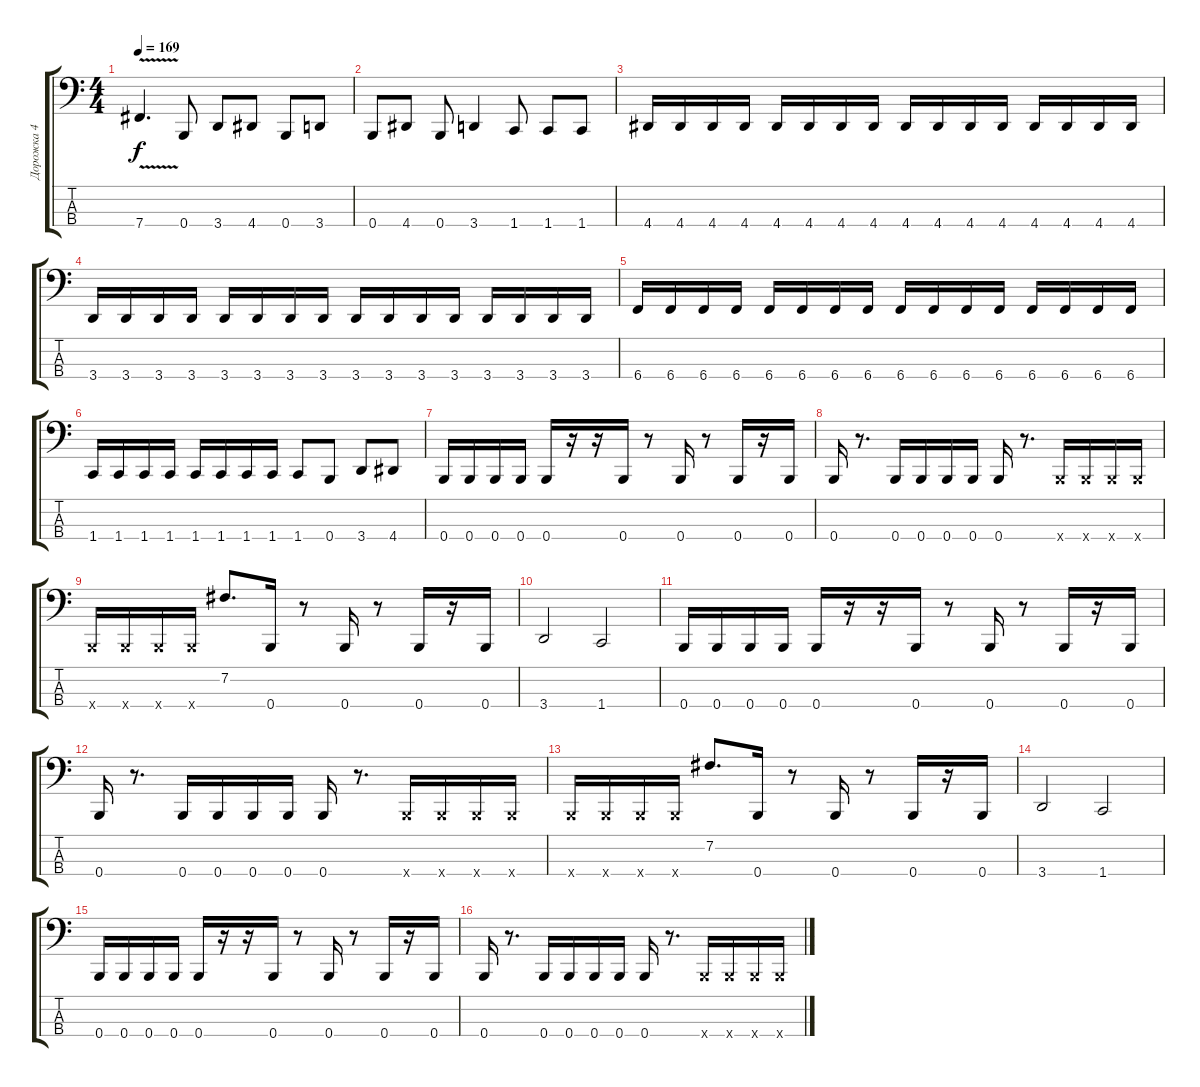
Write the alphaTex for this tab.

\track ("Дорожка 4" "Дорожка 4") {instrument electricbasspick}
\staff {score tabs}
\tuning (E2 B1 Gb1 B0) {hide}
\ts (4 4)
\tempo 169
\clef f4
\ks c
7.4{v}.4{d dy f} 0.4.8 3.4.8 4.4.8 0.4.8 3.4.8 |
0.4.8 4.4.8 0.4.8 3.4.4 1.4.8 1.4.8 1.4.8 |
4.4.16 4.4.16 4.4.16 4.4.16 4.4.16 4.4.16 4.4.16 4.4.16 4.4.16 4.4.16 4.4.16 4.4.16 4.4.16 4.4.16 4.4.16 4.4.16 |
3.4.16 3.4.16 3.4.16 3.4.16 3.4.16 3.4.16 3.4.16 3.4.16 3.4.16 3.4.16 3.4.16 3.4.16 3.4.16 3.4.16 3.4.16 3.4.16 |
6.4.16 6.4.16 6.4.16 6.4.16 6.4.16 6.4.16 6.4.16 6.4.16 6.4.16 6.4.16 6.4.16 6.4.16 6.4.16 6.4.16 6.4.16 6.4.16 |
1.4.16 1.4.16 1.4.16 1.4.16 1.4.16 1.4.16 1.4.16 1.4.16 1.4.8 0.4.8 3.4.8 4.4.8 |
0.4.16 0.4.16 0.4.16 0.4.16 0.4.16 r.16 r.16 0.4.16 r.8 0.4.16 r.8 0.4.16 r.16 0.4.16 |
0.4.16 r.8{d} 0.4.16 0.4.16 0.4.16 0.4.16 0.4.16 r.8{d} 0.4{x}.16 0.4{x}.16 0.4{x}.16 0.4{x}.16 |
0.4{x}.16 0.4{x}.16 0.4{x}.16 0.4{x}.16 7.2.8{d} 0.4.16 r.8 0.4.16 r.8 0.4.16 r.16 0.4.16 |
3.4.2 1.4.2 |
0.4.16 0.4.16 0.4.16 0.4.16 0.4.16 r.16 r.16 0.4.16 r.8 0.4.16 r.8 0.4.16 r.16 0.4.16 |
0.4.16 r.8{d} 0.4.16 0.4.16 0.4.16 0.4.16 0.4.16 r.8{d} 0.4{x}.16 0.4{x}.16 0.4{x}.16 0.4{x}.16 |
0.4{x}.16 0.4{x}.16 0.4{x}.16 0.4{x}.16 7.2.8{d} 0.4.16 r.8 0.4.16 r.8 0.4.16 r.16 0.4.16 |
3.4.2 1.4.2 |
0.4.16 0.4.16 0.4.16 0.4.16 0.4.16 r.16 r.16 0.4.16 r.8 0.4.16 r.8 0.4.16 r.16 0.4.16 |
0.4.16 r.8{d} 0.4.16 0.4.16 0.4.16 0.4.16 0.4.16 r.8{d} 0.4{x}.16 0.4{x}.16 0.4{x}.16 0.4{x}.16
